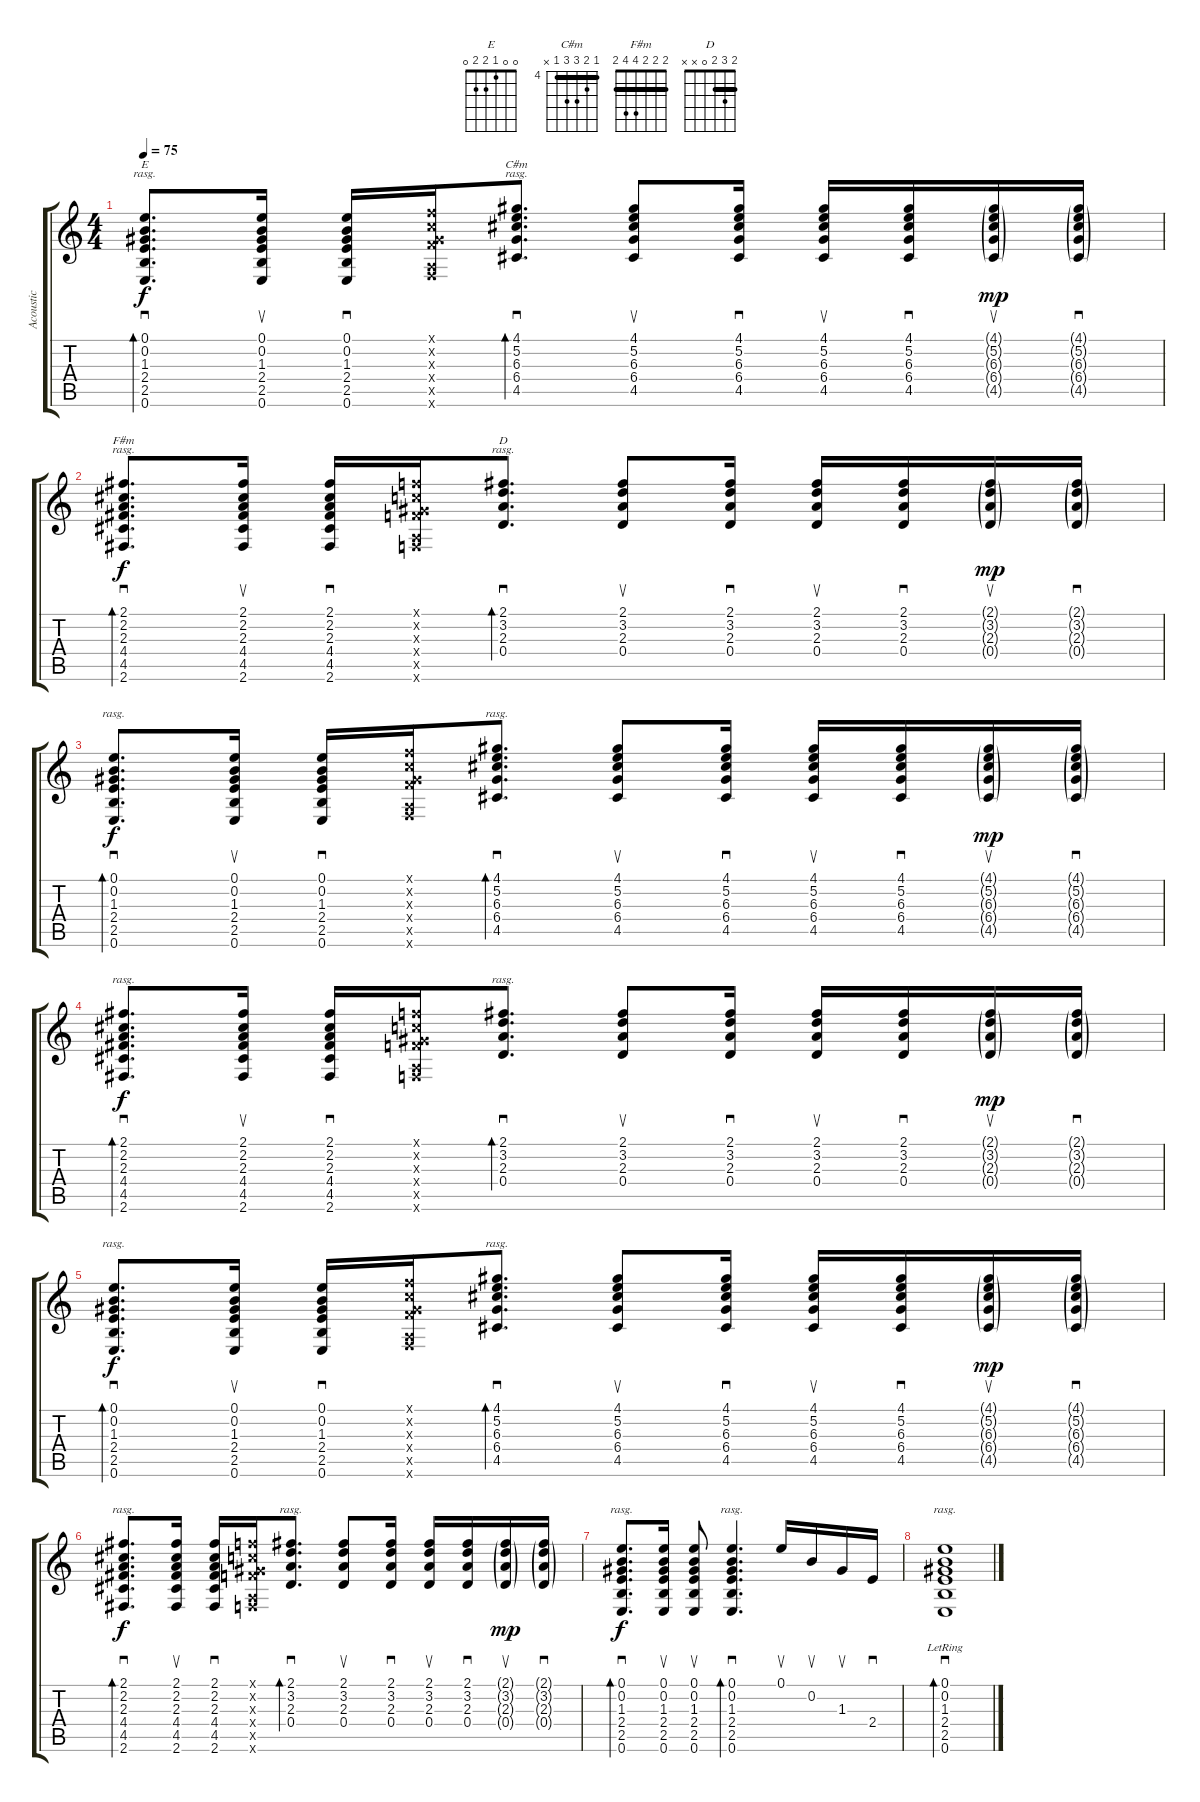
\track ("Acoustic" "Acoustic") {instrument acousticguitarsteel}
\staff {score tabs}
\tuning (E4 B3 G3 D3 A2 E2) {hide}
\chord ("E" 0 0 1 2 2 0)
\chord ("C#m" 4 5 6 6 4 x) {firstfret 4 barre 4}
\chord ("F#m" 2 2 2 4 4 2) {barre 2}
\chord ("D" 2 3 2 0 x x) {barre 2}
\ts (4 4)
\tempo 75
\clef g2
\ks c
(0.1 0.2 1.3 2.4 2.5 0.6).8{d sd bd 60 ch "E" rasg ii dy f} (0.1 0.2 1.3 2.4 2.5 0.6).16{su} (0.1 0.2 1.3 2.4 2.5 0.6).16{sd} (1.1{x} 1.2{x} 1.3{x} 3.4{x} 0.5{x} 1.6{x}).16 (4.1 5.2 6.3 6.4 4.5).8{d sd bd 30 ch "C#m" rasg ii} (4.1 5.2 6.3 6.4 4.5).8{su} (4.1 5.2 6.3 6.4 4.5).16{sd} (4.1 5.2 6.3 6.4 4.5).16{su} (4.1 5.2 6.3 6.4 4.5).16{sd} (4.1{g} 5.2{g} 6.3{g} 6.4{g} 4.5{g}).16{su dy mp} (4.1{g} 5.2{g} 6.3{g} 6.4{g} 4.5{g}).16{sd} |
(2.1 2.2 2.3 4.4 4.5 2.6).8{d sd bd 30 ch "F#m" rasg ii dy f} (2.1 2.2 2.3 4.4 4.5 2.6).16{su} (2.1 2.2 2.3 4.4 4.5 2.6).16{sd} (1.1{x} 1.2{x} 1.3{x} 3.4{x} 0.5{x} 1.6{x}).16 (2.1 3.2 2.3 0.4).8{d sd bd 60 ch "D" rasg ii} (2.1 3.2 2.3 0.4).8{su} (2.1 3.2 2.3 0.4).16{sd} (2.1 3.2 2.3 0.4).16{su} (2.1 3.2 2.3 0.4).16{sd} (2.1{g} 3.2{g} 2.3{g} 0.4{g}).16{su dy mp} (2.1{g} 3.2{g} 2.3{g} 0.4{g}).16{sd} |
(0.1 0.2 1.3 2.4 2.5 0.6).8{d sd bd 60 rasg ii dy f} (0.1 0.2 1.3 2.4 2.5 0.6).16{su} (0.1 0.2 1.3 2.4 2.5 0.6).16{sd} (1.1{x} 1.2{x} 1.3{x} 3.4{x} 0.5{x} 1.6{x}).16 (4.1 5.2 6.3 6.4 4.5).8{d sd bd 30 rasg ii} (4.1 5.2 6.3 6.4 4.5).8{su} (4.1 5.2 6.3 6.4 4.5).16{sd} (4.1 5.2 6.3 6.4 4.5).16{su} (4.1 5.2 6.3 6.4 4.5).16{sd} (4.1{g} 5.2{g} 6.3{g} 6.4{g} 4.5{g}).16{su dy mp} (4.1{g} 5.2{g} 6.3{g} 6.4{g} 4.5{g}).16{sd} |
(2.1 2.2 2.3 4.4 4.5 2.6).8{d sd bd 30 rasg ii dy f} (2.1 2.2 2.3 4.4 4.5 2.6).16{su} (2.1 2.2 2.3 4.4 4.5 2.6).16{sd} (1.1{x} 1.2{x} 1.3{x} 3.4{x} 0.5{x} 1.6{x}).16 (2.1 3.2 2.3 0.4).8{d sd bd 60 rasg ii} (2.1 3.2 2.3 0.4).8{su} (2.1 3.2 2.3 0.4).16{sd} (2.1 3.2 2.3 0.4).16{su} (2.1 3.2 2.3 0.4).16{sd} (2.1{g} 3.2{g} 2.3{g} 0.4{g}).16{su dy mp} (2.1{g} 3.2{g} 2.3{g} 0.4{g}).16{sd} |
(0.1 0.2 1.3 2.4 2.5 0.6).8{d sd bd 60 rasg ii dy f} (0.1 0.2 1.3 2.4 2.5 0.6).16{su} (0.1 0.2 1.3 2.4 2.5 0.6).16{sd} (1.1{x} 1.2{x} 1.3{x} 3.4{x} 0.5{x} 1.6{x}).16 (4.1 5.2 6.3 6.4 4.5).8{d sd bd 30 rasg ii} (4.1 5.2 6.3 6.4 4.5).8{su} (4.1 5.2 6.3 6.4 4.5).16{sd} (4.1 5.2 6.3 6.4 4.5).16{su} (4.1 5.2 6.3 6.4 4.5).16{sd} (4.1{g} 5.2{g} 6.3{g} 6.4{g} 4.5{g}).16{su dy mp} (4.1{g} 5.2{g} 6.3{g} 6.4{g} 4.5{g}).16{sd} |
(2.1 2.2 2.3 4.4 4.5 2.6).8{d sd bd 30 rasg ii dy f} (2.1 2.2 2.3 4.4 4.5 2.6).16{su} (2.1 2.2 2.3 4.4 4.5 2.6).16{sd} (1.1{x} 1.2{x} 1.3{x} 3.4{x} 0.5{x} 1.6{x}).16 (2.1 3.2 2.3 0.4).8{d sd bd 60 rasg ii} (2.1 3.2 2.3 0.4).8{su} (2.1 3.2 2.3 0.4).16{sd} (2.1 3.2 2.3 0.4).16{su} (2.1 3.2 2.3 0.4).16{sd} (2.1{g} 3.2{g} 2.3{g} 0.4{g}).16{su dy mp} (2.1{g} 3.2{g} 2.3{g} 0.4{g}).16{sd} |
(0.1 0.2 1.3 2.4 2.5 0.6).8{d sd bd 60 rasg ii dy f} (0.1 0.2 1.3 2.4 2.5 0.6).16{su} (0.1 0.2 1.3 2.4 2.5 0.6).8{su} (0.1 0.2 1.3 2.4 2.5 0.6).4{d sd bd 120 rasg ii} 0.1.16{su} 0.2.16{su} 1.3.16{su} 2.4.16{sd} |
(0.1{lr} 0.2{lr} 1.3{lr} 2.4{lr} 2.5{lr} 0.6{lr}).1{sd bd 60 rasg ii}
